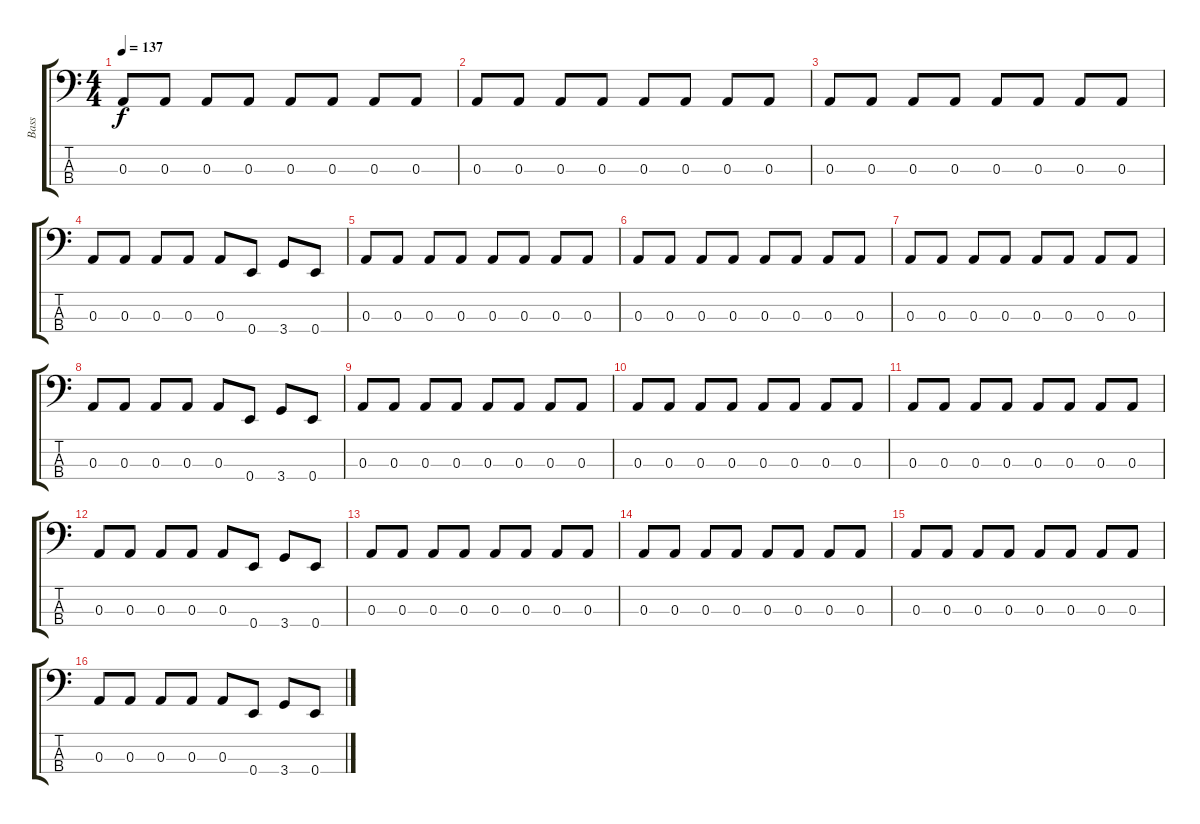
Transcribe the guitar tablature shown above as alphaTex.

\track ("Bass" "Bass") {instrument electricbassfinger}
\staff {score tabs}
\tuning (G2 D2 A1 E1) {hide}
\ts (4 4)
\tempo 137
\clef f4
\ks c
0.3.8{dy f} 0.3.8 0.3.8 0.3.8 0.3.8 0.3.8 0.3.8 0.3.8 |
0.3.8 0.3.8 0.3.8 0.3.8 0.3.8 0.3.8 0.3.8 0.3.8 |
0.3.8 0.3.8 0.3.8 0.3.8 0.3.8 0.3.8 0.3.8 0.3.8 |
0.3.8 0.3.8 0.3.8 0.3.8 0.3.8 0.4.8 3.4.8 0.4.8 |
0.3.8 0.3.8 0.3.8 0.3.8 0.3.8 0.3.8 0.3.8 0.3.8 |
0.3.8 0.3.8 0.3.8 0.3.8 0.3.8 0.3.8 0.3.8 0.3.8 |
0.3.8 0.3.8 0.3.8 0.3.8 0.3.8 0.3.8 0.3.8 0.3.8 |
0.3.8 0.3.8 0.3.8 0.3.8 0.3.8 0.4.8 3.4.8 0.4.8 |
0.3.8 0.3.8 0.3.8 0.3.8 0.3.8 0.3.8 0.3.8 0.3.8 |
0.3.8 0.3.8 0.3.8 0.3.8 0.3.8 0.3.8 0.3.8 0.3.8 |
0.3.8 0.3.8 0.3.8 0.3.8 0.3.8 0.3.8 0.3.8 0.3.8 |
0.3.8 0.3.8 0.3.8 0.3.8 0.3.8 0.4.8 3.4.8 0.4.8 |
0.3.8 0.3.8 0.3.8 0.3.8 0.3.8 0.3.8 0.3.8 0.3.8 |
0.3.8 0.3.8 0.3.8 0.3.8 0.3.8 0.3.8 0.3.8 0.3.8 |
0.3.8 0.3.8 0.3.8 0.3.8 0.3.8 0.3.8 0.3.8 0.3.8 |
0.3.8 0.3.8 0.3.8 0.3.8 0.3.8 0.4.8 3.4.8 0.4.8
